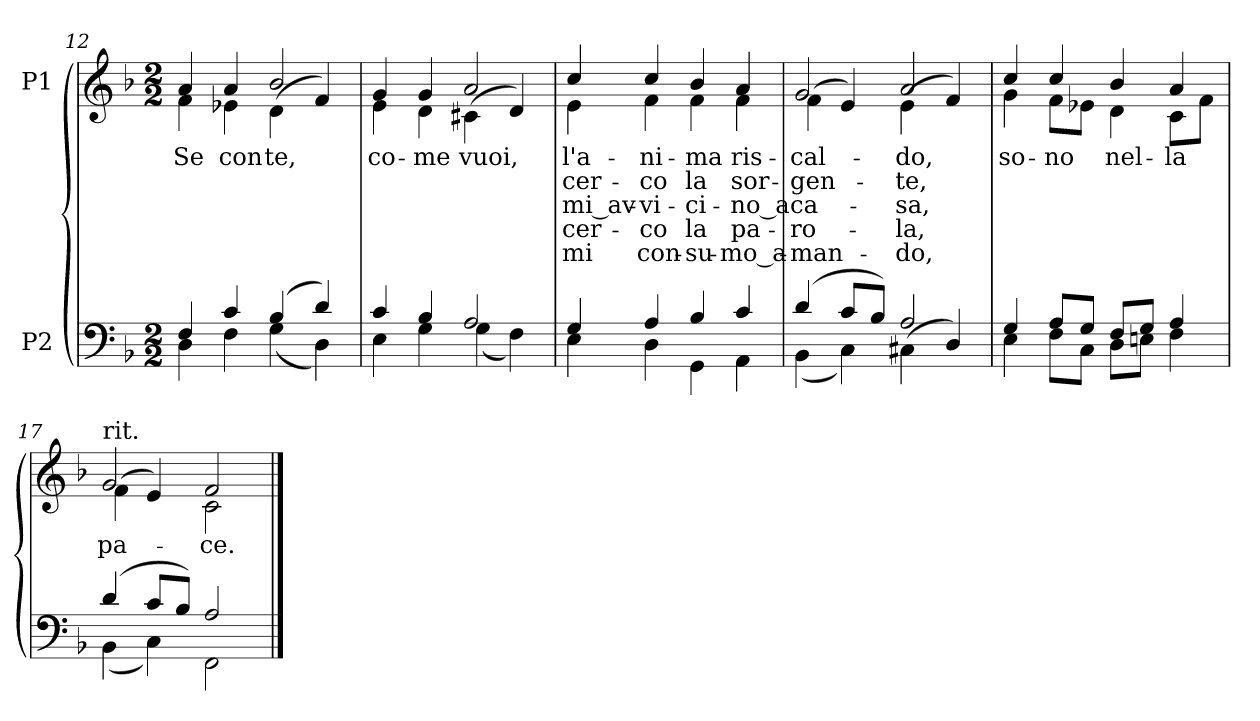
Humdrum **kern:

**kern	**kern	**text	**text	**text	**text	**text
*part2	*part1	*part1	*part1	*part1	*part1	*part1
*staff2	*staff1	*staff1	*staff1	*staff1	*staff1	*staff1
*I"P2	*I"P1	*	*	*	*	*
!!LO:LB:g=z
*clefF4	*clefG2	*	*	*	*	*
*k[b-]	*k[b-]	*	*	*	*	*
*F:	*F:	*	*	*	*	*
*M2/2	*M2/2	*	*	*	*	*
=12	=12	=12	=12	=12	=12	=12
*^	*	*	*	*	*	*
!	!	!	!LO:LY:b:color=#000000	!	!	!	!
*	*	*^	*	*	*	*	*
4Fi/	4Di\	4ai/	4fi\	Se	.	.	.	.
!	!	!	!	!LO:LY:b:color=#000000	!	!	!	!
4ci/	4Fi\	4ai/	4e-Xi\	con	.	.	.	.
!	!	!	!	!LO:LY:b:color=#000000	!	!	!	!
(4B-i/	(4Gi\	2b-i/	(4di\	te,	.	.	.	.
4di/)	4Di\)	.	4fi/)	.	.	.	.	.
=13	=13	=13	=13	=13	=13	=13	=13	=13
!	!	!	!	!LO:LY:b:color=#000000	!	!	!	!
4ci/	4Ei\	4gi/	4ei\	co-	.	.	.	.
!	!	!	!	!LO:LY:b:color=#000000	!	!	!	!
4B-i/	4Gi\	4gi/	4di\	-me	.	.	.	.
!	!	!	!	!LO:LY:b:color=#000000	!	!	!	!
2Ai/	(4Gi\	2ai/	(4c#Xi\	vuoi,	.	.	.	.
.	4Fi\)	.	4di/)	.	.	.	.	.
=14	=14	=14	=14	=14	=14	=14	=14	=14
!	!	!	!	!LO:LY:b:color=#000000	!LO:LY:b:color=#000000	!LO:LY:b:color=#000000	!LO:LY:b:color=#000000	!LO:LY:b:color=#000000
4Gi/	4Ei\	4cci/	4ei\	l'a-	cer-	mi_av-	cer-	mi
!	!	!	!	!LO:LY:b:color=#000000	!LO:LY:b:color=#000000	!LO:LY:b:color=#000000	!LO:LY:b:color=#000000	!LO:LY:b:color=#000000
4Ai/	4Di\	4cci/	4fi\	-ni-	-co	-vi-	-co	con-
!	!	!	!	!LO:LY:b:color=#000000	!LO:LY:b:color=#000000	!LO:LY:b:color=#000000	!LO:LY:b:color=#000000	!LO:LY:b:color=#000000
4B-i/	4GGi\	4b-i/	4fi\	-ma	la	-ci-	la	-su-
!	!	!	!	!LO:LY:b:color=#000000	!LO:LY:b:color=#000000	!LO:LY:b:color=#000000	!LO:LY:b:color=#000000	!LO:LY:b:color=#000000
4ci/	4AAi\	4ai/	4fi\	ris-	sor-	-no_a	pa-	-mo_a-
=15	=15	=15	=15	=15	=15	=15	=15	=15
!	!	!	!	!LO:LY:b:color=#000000	!LO:LY:b:color=#000000	!LO:LY:b:color=#000000	!LO:LY:b:color=#000000	!LO:LY:b:color=#000000
(4di/	(4BB-i\	2gi/	(4fi\	-cal-	-gen-	ca-	-ro-	-man-
8ci/L	4Ci\)	.	4ei/)	.	.	.	.	.
8B-i/J)	.	.	.	.	.	.	.	.
!	!	!	!	!LO:LY:b:color=#000000	!LO:LY:b:color=#000000	!LO:LY:b:color=#000000	!LO:LY:b:color=#000000	!LO:LY:b:color=#000000
2Ai/	(4C#Xi\	2ai/	(4ei\	-do,	-te,	-sa,	-la,	-do,
.	4Di/)	.	4fi/)	.	.	.	.	.
=16	=16	=16	=16	=16	=16	=16	=16	=16
!	!	!	!	!LO:LY:b:color=#000000	!	!	!	!
4Gi/	4Ei\	4cci/	4gi\	so-	.	.	.	.
!	!	!	!	!LO:LY:b:color=#000000	!	!	!	!
8Ai/L	8Fi\L	4cci/	8fi\L	-no	.	.	.	.
8Gi/J	8Ci\J	.	8e-Xi\J	.	.	.	.	.
!	!	!	!	!LO:LY:b:color=#000000	!	!	!	!
8Fi/L	8Di\L	4b-i/	4di\	nel-	.	.	.	.
8Gi/J	8Eni\J	.	.	.	.	.	.	.
!	!	!	!	!LO:LY:b:color=#000000	!	!	!	!
4Ai/	4Fi\	4ai/	8ci\L	-la	.	.	.	.
.	.	.	8fi\J	.	.	.	.	.
=17	=17	=17	=17	=17	=17	=17	=17	=17
!	!	!LO:TX:t=rit.	!	!	!	!	!	!
!	!	!	!	!LO:LY:b:color=#000000	!	!	!	!
(4di/	(4BB-i\	2gi/	(4fi\	pa-	.	.	.	.
8ci/L	4Ci\)	.	4ei/)	.	.	.	.	.
8B-i/J)	.	.	.	.	.	.	.	.
!	!	!	!	!LO:LY:b:color=#000000	!	!	!	!
2Ai/	2FFi\	2fi/	2ci\	-ce.	.	.	.	.
*v	*v	*	*	*	*	*	*	*
*	*v	*v	*	*	*	*	*
==	==	==	==	==	==	==
*-	*-	*-	*-	*-	*-	*-
